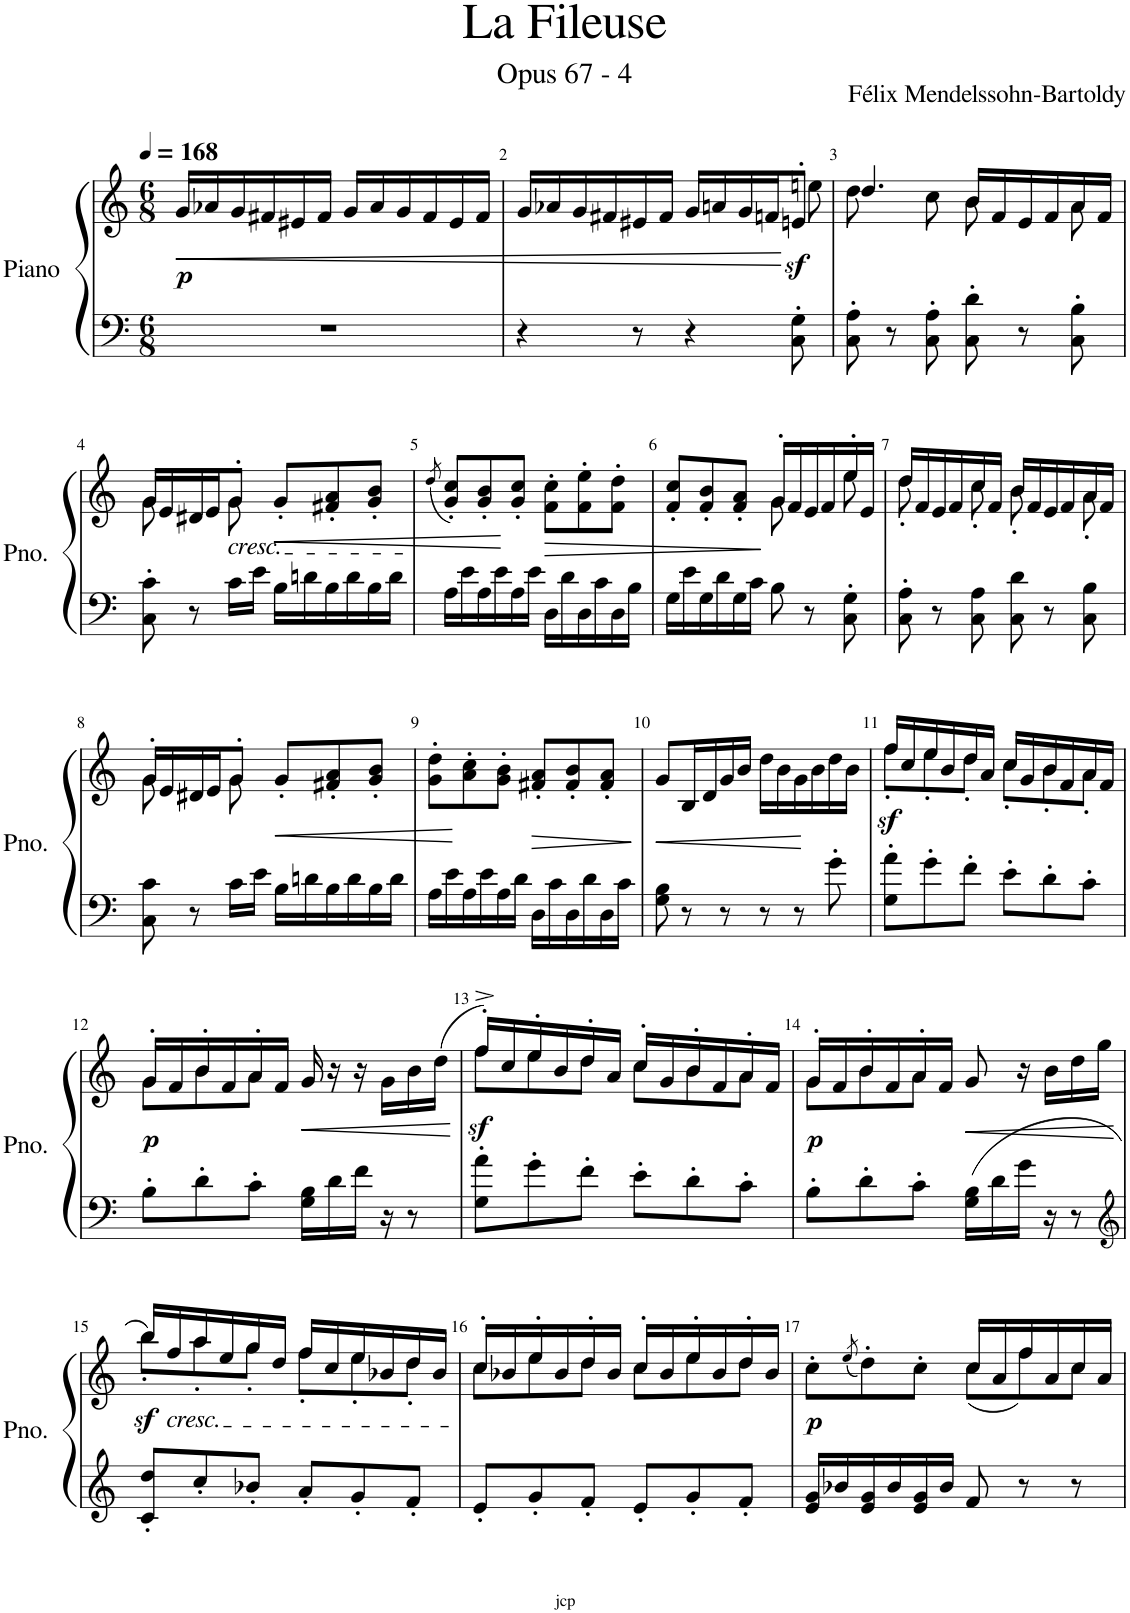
**kern	**kern	**dynam
*part1	*part1	*part1
*staff2	*staff1	*staff1/2
*I"Piano	*	*
*I'Pno.	*	*
*clefF4	*clefG2	*
*k[]	*k[]	*
*M6/8	*M6/8	*
*MM168	*MM168	*
=1	=1	=1
!	!	!LO:HP:b
!	!	!LO:DY:n=1:a=2
2.r	16g/LL	< p
.	16a-X/	.
.	16g/	.
.	16f#X/	.
.	16e#X/	.
.	16f#/JJ	.
.	16g/LL	.
.	16a-/	.
.	16g/	.
.	16f#/	.
.	16e#/	.
.	16f#/JJ	.
=2	=2	=2
*	*^	*
4r	16g/LL	8ryy	.
.	16a-X/	.	.
*	*v	*v	*
.	16g/	.
.	16f#X/	.
8r	16e#X/	.
.	16f#/JJ	.
4r	16g/LL	.
.	16an/	.
.	16g/	.
.	16fn/J	.
*	*^	*
!	!	!	!LO:DY:n=1:b
8C\' 8G\'	8en'/J	8een\	[ sf
=3	=3	=3	=3
8C\' 8A\'	4.dd/	8dd\	.
8r	.	8ryy	.
8C\' 8A\'	.	8cc\	.
8C\' 8d\'	16b/LL	8b\	.
.	16f/	.	.
8r	16e/	8ryy	.
.	16f/	.	.
8C\' 8B\'	16a/	8a\	.
.	16f/JJ	.	.
!!LO:LB:g=z	!!
=4	=4	=4	=4
8C\' 8c\'	16g/LL	8g\	.
.	16e/	.	.
8r	16d#X/	8ryy	.
.	16e/J	.	.
!	!LO:TX:b:i:t=cresc.	!	!
16c\LL	8g'/J	8g\	.
16e\JJ	.	.	.
!	!	!	!LO:HP:b
16B\LL	8g'/L	4.ryy	<
16dn\	.	.	.
16B\	8f#X/' 8a/'	.	.
16d\	.	.	.
16B\	8g/' 8b/'J	.	.
16d\JJ	.	.	.
*	*v	*v	*
=5	=5	=5
.	(8qdd/	.
16A\LL	8g/' 8cc/'L)	.
16e\	.	.
16A\	8g/' 8b/'	.
16e\	.	.
16A\	8g/' 8cc/'J	[
16e\JJ	.	.
!	!	!LO:HP:b
16D\LL	8f\' 8cc\'L	>
16d\	.	.
16D\	8f\' 8ee\'	.
16c\	.	.
16D\	8f\' 8dd\'J	.
16B\JJ	.	.
=6	=6	=6
*	*^	*
16G\LL	8f/' 8cc/'L	4.ryy	.
16e\	.	.	.
16G\	8f/' 8b/'	.	.
16d\	.	.	.
16G\	8f/' 8a/'J	.	.
16c\JJ	.	.	.
8B\	16g'/LL	8g\	]
.	16f/	.	.
8r	16e/	8ryy	.
.	16f/	.	.
8C\' 8G\'	16ee'/	8ee\	.
.	16e/JJ	.	.
=7	=7	=7	=7
8C\' 8A\'	16dd/LL	8dd'\	.
.	16f/	.	.
8r	16e/	8ryy	.
.	16f/	.	.
8C\ 8A\	16cc/	8cc'\	.
.	16f/JJ	.	.
8C\ 8d\	16b/LL	8b'\	.
.	16f/	.	.
8r	16e/	8ryy	.
.	16f/	.	.
8C\ 8B\	16a/	8a'\	.
.	16f/JJ	.	.
!!LO:LB:g=z	!!
=8	=8	=8	=8
8C\ 8c\	16g'/LL	8g\	.
.	16e/	.	.
8r	16d#X/	8ryy	.
.	16e/J	.	.
16c\LL	8g'/J	8g\	.
16e\JJ	.	.	.
!	!	!	!LO:HP:b
16B\LL	8g'/L	4.ryy	<
16dn\	.	.	.
16B\	8f#X/' 8a/'	.	.
16d\	.	.	.
16B\	8g/' 8b/'J	.	.
16d\JJ	.	.	.
*	*v	*v	*
=9	=9	=9
16A\LL	8g\' 8dd\'L	.
16e\	.	.
16A\	8a\' 8cc\'	[
16e\	.	.
16A\	8g\' 8b\'J	.
16d\JJ	.	.
!	!	!LO:HP:b
16D\LL	8f#X/' 8a/'L	>
16c\	.	.
16D\	8f#/' 8b/'	.
16d\	.	.
16D\	8f#/' 8a/'J	.
16c\JJ	.	.
.	.	]
=10	=10	=10
!	!	!LO:HP:b
8G\ 8B\	8g/L	<
8r	16B/L	.
.	16d/	.
8r	16g/	.
.	16b/JJ	.
8r	16dd\LL	.
.	16b\	.
8r	16g\	.
.	16b\	[
8g'\	16dd\	.
.	16b\JJ	.
=11	=11	=11
*	*^	*
!	!	!	!LO:DY:b
8G\' 8a\'L	16ff/LL	8ff'\L	sf
.	16cc/	.	.
8g'\	16ee/	8ee'\	.
.	16b/	.	.
8f'\J	16dd/	8dd'\J	.
.	16a/JJ	.	.
8e'\L	16cc/LL	8cc'\L	.
.	16g/	.	.
8d'\	16b/	8b'\	.
.	16f/	.	.
8c'\J	16a/	8a'\J	.
.	16f/JJ	.	.
!!LO:LB:g=z	!!
=12	=12	=12	=12
!	!	!	!LO:DY:b
8B'\L	16g'/LL	8g\L	p
.	16f/	.	.
8d'\	16b'/	8b\	.
.	16f/	.	.
8c'\J	16a'/	8a\J	.
.	16f/JJ	.	.
!	!	!	!LO:HP:b
16G\ 16B\LL	16g/	4.ryy	<
16d\	16r	.	.
16f\JJ	16r	.	.
16r	16g\LL	.	.
8r	16b\	.	.
.	(16dd\JJ	.	.
*	*v	*v	*
.	.	[
=13	=13	=13
*	*^	*
!	!	!	!LO:DY:b
8G\' 8a\'L	16ff'^/LL)	8ff\L	sf
.	16cc/	.	.
8g'\	16ee'/	8ee\	.
.	16b/	.	.
8f'\J	16dd'/	8dd\J	.
.	16a/JJ	.	.
8e'\L	16cc'/LL	8cc\L	.
.	16g/	.	.
8d'\	16b'/	8b\	.
.	16f/	.	.
8c'\J	16a'/	8a\J	.
.	16f/JJ	.	.
=14	=14	=14	=14
!	!	!	!LO:DY:b
8B'\L	16g'/LL	8g\L	p
.	16f/	.	.
8d'\	16b'/	8b\	.
.	16f/	.	.
8c'\J	16a'/	8a\J	.
.	16f/JJ	.	.
!	!	!	!LO:HP:b
(16G\ 16B\LL	8g/	4.ryy	<
16d\	.	.	.
16g\JJ	16r	.	.
16r	16b\LL	.	.
8r	16dd\	.	.
.	16gg\JJ	.	.
*	*v	*v	*
.	.	[
!!LO:LB:g=z
=15	=15	=15
*clefG2	*	*
*	*^	*
!	!	!	!LO:DY:b
8c/' 8dd/'L	16bb/LL)	8bb'\L	sf
!	!LO:TX:b:i:t=cresc.	!	!
.	16ff/	.	.
8cc'/	16aa/	8aa'\	.
.	16ee/	.	.
8b-X'/J	16gg/	8gg'\J	.
.	16dd/JJ	.	.
8a'/L	16ff/LL	8ff'\L	.
.	16cc/	.	.
8g'/	16ee/	8ee'\	.
.	16b-X/	.	.
8f'/J	16dd/	8dd'\J	.
.	16b-/JJ	.	.
=16	=16	=16	=16
8e'/L	16cc'/LL	8cc\L	.
.	16b-X/	.	.
8g'/	16ee'/	8ee\	.
.	16b-/	.	.
8f'/J	16dd'/	8dd\J	.
.	16b-/JJ	.	.
8e'/L	16cc'/LL	8cc\L	.
.	16b-/	.	.
8g'/	16ee'/	8ee\	.
.	16b-/	.	.
8f'/J	16dd'/	8dd\J	.
.	16b-/JJ	.	.
=17	=17	=17	=17
!	!	!	!LO:DY:b
16e/ 16g/LL	8cc'\L	4.ryy	p
16b-X/	.	.	.
.	(8qee/	.	.
16e/ 16g/	8dd'\)	.	.
16b-/	.	.	.
16e/ 16g/	8cc'\J	.	.
16b-/JJ	.	.	.
8f/	16cc/LL	(8cc\L	.
.	16a/	.	.
8r	16ff/	8ff\)	.
.	16a/	.	.
8r	16cc/	8cc\J	.
.	16a/JJ	.	.
*	*v	*v	*
=	=	=
*-	*-	*-
